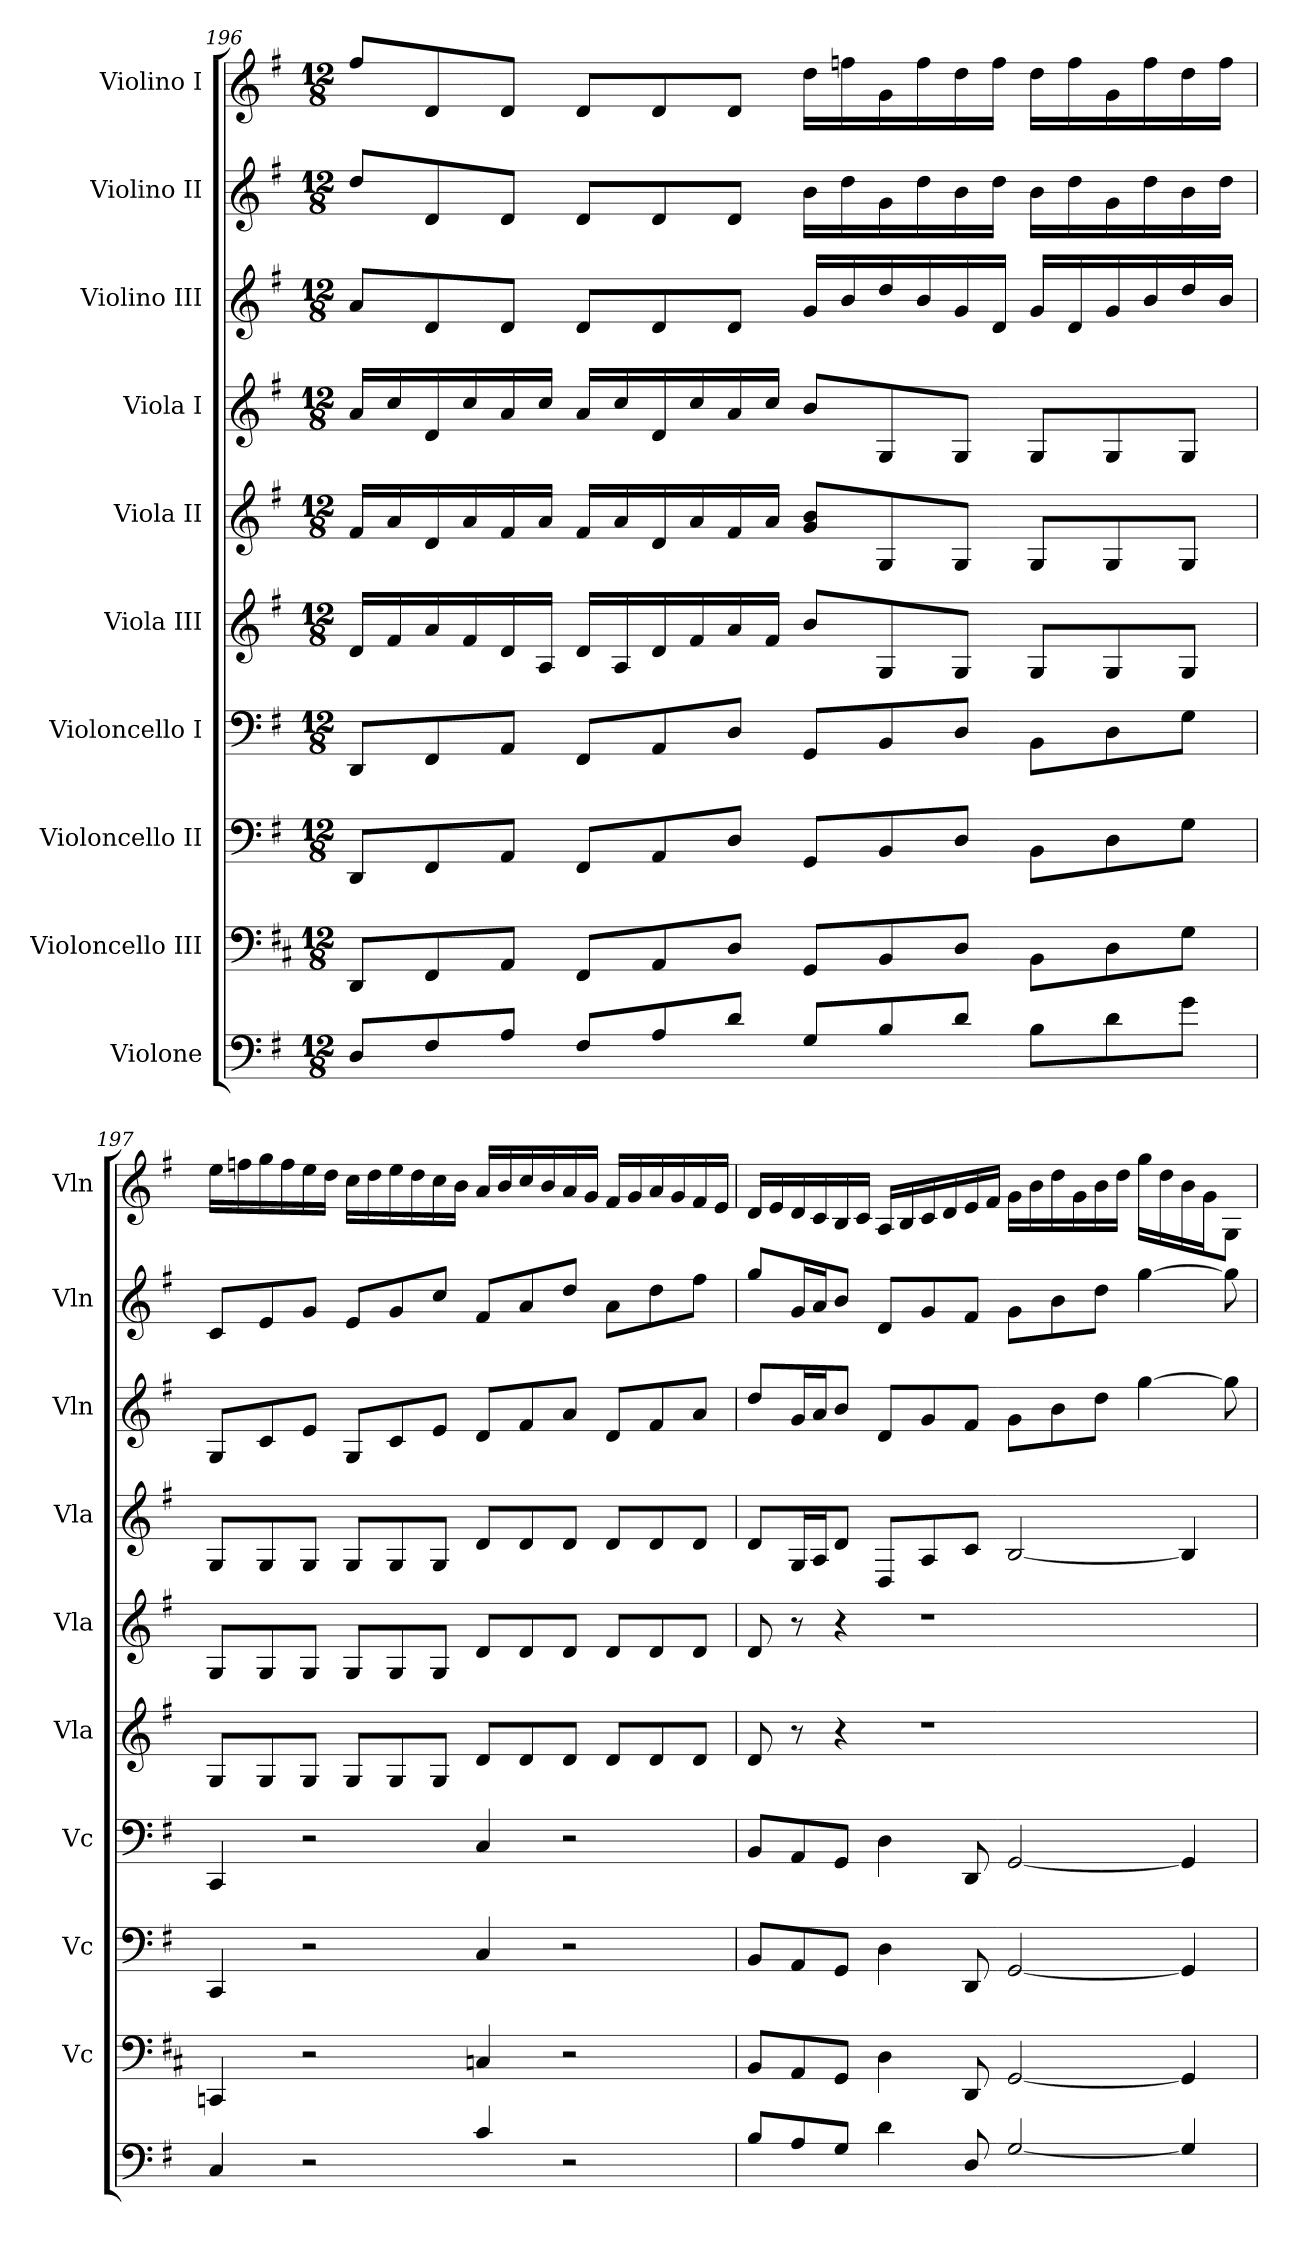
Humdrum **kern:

**kern	**kern	**kern	**kern	**kern	**kern	**kern	**kern	**kern	**kern
*part10	*part9	*part8	*part7	*part6	*part5	*part4	*part3	*part2	*part1
*staff10	*staff9	*staff8	*staff7	*staff6	*staff5	*staff4	*staff3	*staff2	*staff1
*I"Violone	*I"Violoncello III	*I"Violoncello  II	*I"Violoncello   I	*I"Viola       III	*I"Viola        II	*I"Viola         I	*I"Violino     III	*I"Violino      II	*I"Violino       I
*	*I'Vc	*I'Vc	*I'Vc	*I'Vla	*I'Vla	*I'Vla	*I'Vln	*I'Vln	*I'Vln
!!LO:PB:g=z
*clefF4	*clefF4	*clefF4	*clefF4	*clefG2	*clefG2	*clefG2	*clefG2	*clefG2	*clefG2
*ITrd7c12	*	*	*	*	*	*	*	*	*
*k[f#]	*k[f#c#]	*k[f#]	*k[f#]	*k[f#]	*k[f#]	*k[f#]	*k[f#]	*k[f#]	*k[f#]
*G:	*D:	*G:	*G:	*G:	*G:	*G:	*G:	*G:	*G:
*M12/8	*M12/8	*M12/8	*M12/8	*M12/8	*M12/8	*M12/8	*M12/8	*M12/8	*M12/8
=196	=196	=196	=196	=196	=196	=196	=196	=196	=196
8DD/L	8DD/L	8DD/L	8DD/L	16d/LL	16f#/LL	16a/LL	8a/L	8dd/L	8ff#/L
.	.	.	.	16f#/	16a/	16cc/	.	.	.
8FF#/	8FF#/	8FF#/	8FF#/	16a/	16d/	16d/	8d/	8d/	8d/
.	.	.	.	16f#/	16a/	16cc/	.	.	.
8AA/J	8AA/J	8AA/J	8AA/J	16d/	16f#/	16a/	8d/J	8d/J	8d/J
.	.	.	.	16A/JJ	16a/JJ	16cc/JJ	.	.	.
8FF#/L	8FF#/L	8FF#/L	8FF#/L	16d/LL	16f#/LL	16a/LL	8d/L	8d/L	8d/L
.	.	.	.	16A/	16a/	16cc/	.	.	.
8AA/	8AA/	8AA/	8AA/	16d/	16d/	16d/	8d/	8d/	8d/
.	.	.	.	16f#/	16a/	16cc/	.	.	.
8D/J	8D/J	8D/J	8D/J	16a/	16f#/	16a/	8d/J	8d/J	8d/J
.	.	.	.	16f#/JJ	16a/JJ	16cc/JJ	.	.	.
8GG/L	8GG/L	8GG/L	8GG/L	8b/L	8g/ 8b/L	8b/L	16g/LL	16b\LL	16dd\LL
.	.	.	.	.	.	.	16b/	16dd\	16ffn\
8BB/	8BB/	8BB/	8BB/	8G/	8G/	8G/	16dd/	16g\	16g\
.	.	.	.	.	.	.	16b/	16dd\	16ff\
8D/J	8D/J	8D/J	8D/J	8G/J	8G/J	8G/J	16g/	16b\	16dd\
.	.	.	.	.	.	.	16d/JJ	16dd\JJ	16ff\JJ
8BB\L	8BB\L	8BB\L	8BB\L	8G/L	8G/L	8G/L	16g/LL	16b\LL	16dd\LL
.	.	.	.	.	.	.	16d/	16dd\	16ff\
8D\	8D\	8D\	8D\	8G/	8G/	8G/	16g/	16g\	16g\
.	.	.	.	.	.	.	16b/	16dd\	16ff\
8G\J	8G\J	8G\J	8G\J	8G/J	8G/J	8G/J	16dd/	16b\	16dd\
.	.	.	.	.	.	.	16b/JJ	16dd\JJ	16ff\JJ
!!LO:PB:g=z
=197	=197	=197	=197	=197	=197	=197	=197	=197	=197
4CC/	4CCn/	4CC/	4CC/	8G/L	8G/L	8G/L	8G/L	8c/L	16ee\LL
.	.	.	.	.	.	.	.	.	16ffn\
.	.	.	.	8G/	8G/	8G/	8c/	8e/	16gg\
.	.	.	.	.	.	.	.	.	16ff\
2r	2r	2r	2r	8G/J	8G/J	8G/J	8e/J	8g/J	16ee\
.	.	.	.	.	.	.	.	.	16dd\JJ
.	.	.	.	8G/L	8G/L	8G/L	8G/L	8e/L	16cc\LL
.	.	.	.	.	.	.	.	.	16dd\
.	.	.	.	8G/	8G/	8G/	8c/	8g/	16ee\
.	.	.	.	.	.	.	.	.	16dd\
.	.	.	.	8G/J	8G/J	8G/J	8e/J	8cc/J	16cc\
.	.	.	.	.	.	.	.	.	16b\JJ
4C/	4Cn/	4C/	4C/	8d/L	8d/L	8d/L	8d/L	8f#/L	16a/LL
.	.	.	.	.	.	.	.	.	16b/
.	.	.	.	8d/	8d/	8d/	8f#/	8a/	16cc/
.	.	.	.	.	.	.	.	.	16b/
2r	2r	2r	2r	8d/J	8d/J	8d/J	8a/J	8dd/J	16a/
.	.	.	.	.	.	.	.	.	16g/JJ
.	.	.	.	8d/L	8d/L	8d/L	8d/L	8a\L	16f#/LL
.	.	.	.	.	.	.	.	.	16g/
.	.	.	.	8d/	8d/	8d/	8f#/	8dd\	16a/
.	.	.	.	.	.	.	.	.	16g/
.	.	.	.	8d/J	8d/J	8d/J	8a/J	8ff#\J	16f#/
.	.	.	.	.	.	.	.	.	16e/JJ
!!LO:PB:g=z
=198	=198	=198	=198	=198	=198	=198	=198	=198	=198
8BB/L	8BB/L	8BB/L	8BB/L	8d/	8d/	8d/L	8dd/L	8gg/L	16d/LL
.	.	.	.	.	.	.	.	.	16e/
8AA/	8AA/	8AA/	8AA/	8r	8r	16G/L	16g/L	16g/L	16d/
.	.	.	.	.	.	16A/J	16a/J	16a/J	16c/
8GG/J	8GG/J	8GG/J	8GG/J	4r	4r	8d/J	8b/J	8b/J	16B/
.	.	.	.	.	.	.	.	.	16c/JJ
4D\	4D\	4D\	4D\	.	.	8D/L	8d/L	8d/L	16A/LL
.	.	.	.	.	.	.	.	.	16B/
.	.	.	.	1r	1r	8A/	8g/	8g/	16c/
.	.	.	.	.	.	.	.	.	16d/
8DD/	8DD/	8DD/	8DD/	.	.	8c/J	8f#/J	8f#/J	16e/
.	.	.	.	.	.	.	.	.	16f#/JJ
[2GG/	[2GG/	[2GG/	[2GG/	.	.	[2B/	8g\L	8g\L	16g\LL
.	.	.	.	.	.	.	.	.	16b\
.	.	.	.	.	.	.	8b\	8b\	16dd\
.	.	.	.	.	.	.	.	.	16g\
.	.	.	.	.	.	.	8dd\J	8dd\J	16b\
.	.	.	.	.	.	.	.	.	16dd\JJ
.	.	.	.	.	.	.	[4gg\	[4gg\	16gg\LL
.	.	.	.	.	.	.	.	.	16dd\
4GG/]	4GG/]	4GG/]	4GG/]	.	.	4B/]	.	.	16b\
.	.	.	.	.	.	.	.	.	16g\J
.	.	.	.	.	.	.	8gg\]	8gg\]	8G\J
=	=	=	=	=	=	=	=	=	=
*-	*-	*-	*-	*-	*-	*-	*-	*-	*-
